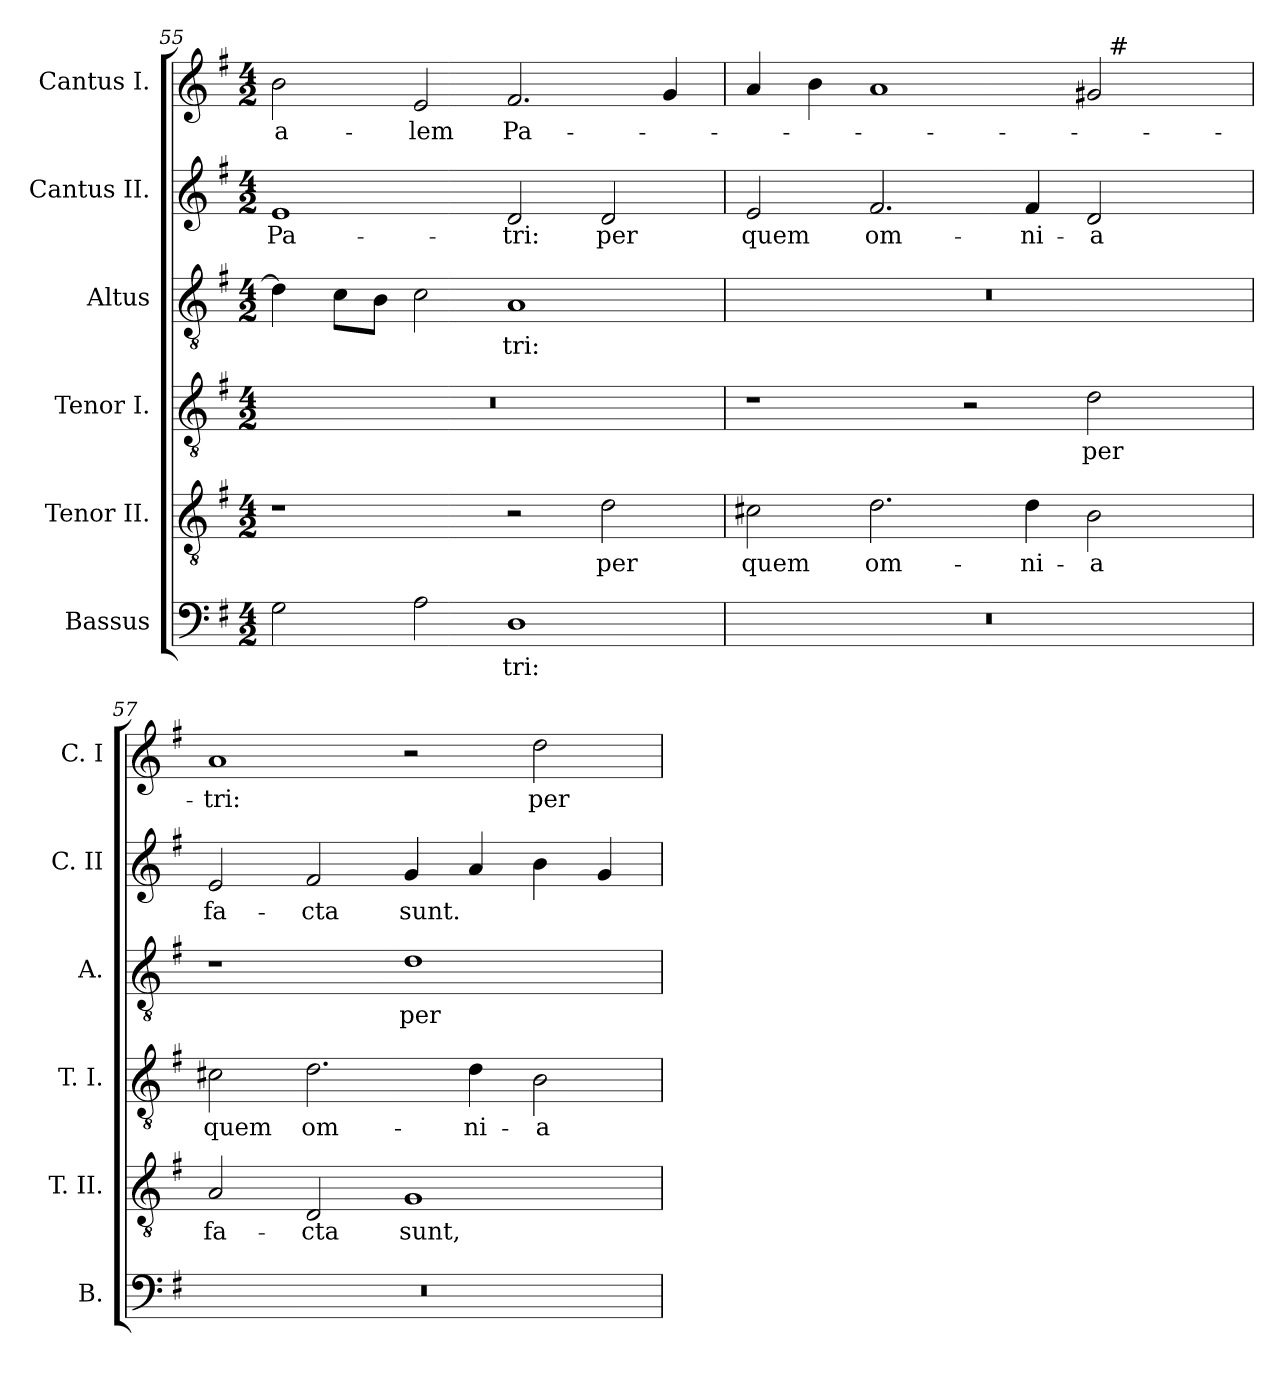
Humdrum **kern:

**kern	**text	**kern	**text	**kern	**text	**kern	**text	**kern	**text	**kern	**text
*part6	*part6	*part5	*part5	*part4	*part4	*part3	*part3	*part2	*part2	*part1	*part1
*staff6	*staff6	*staff5	*staff5	*staff4	*staff4	*staff3	*staff3	*staff2	*staff2	*staff1	*staff1
*I"Bassus	*	*I"Tenor II.	*	*I"Tenor I.	*	*I"Altus	*	*I"Cantus II.	*	*I"Cantus I.	*
*I'B.	*	*I'T. II.	*	*I'T. I.	*	*I'A.	*	*I'C. II	*	*I'C. I	*
*clefF4	*	*clefGv2	*	*clefGv2	*	*clefGv2	*	*clefG2	*	*clefG2	*
*	*	*ITrd7c12	*	*ITrd7c12	*	*ITrd7c12	*	*	*	*	*
*k[f#]	*	*k[f#]	*	*k[f#]	*	*k[f#]	*	*k[f#]	*	*k[f#]	*
*G:	*	*G:	*	*G:	*	*G:	*	*G:	*	*G:	*
*M4/2	*	*M4/2	*	*M4/2	*	*M4/2	*	*M4/2	*	*M4/2	*
=55	=55	=55	=55	=55	=55	=55	=55	=55	=55	=55	=55
!	!	!	!	!LO:N:vis=1	!	!	!	!	!	!	!
!	!	!	!	!	!	!	!	!	!LO:LY:b:color=#000000	!	!
!	!	!	!	!	!	!	!	!	!	!	!LO:LY:b:color=#000000
2Gi\	.	1r	.	0r	.	4Di\]	.	1ei	Pa-	2bi\	-a-
.	.	.	.	.	.	8Ci\L	.	.	.	.	.
.	.	.	.	.	.	8BBi\J	.	.	.	.	.
!	!	!	!	!	!	!	!	!	!	!	!LO:LY:b:color=#000000
2Ai\	.	.	.	.	.	2Ci\	.	.	.	2ei/	-lem
!	!LO:LY:b:color=#000000	!	!	!	!	!	!	!	!	!	!
!	!	!	!	!	!	!	!LO:LY:b:color=#000000	!	!	!	!
!	!	!	!	!	!	!	!	!	!LO:LY:b:color=#000000	!	!
!	!	!	!	!	!	!	!	!	!	!	!LO:LY:b:color=#000000
1Di	-tri:	2r	.	.	.	1AAi	-tri:	2di/	-tri:	2.f#i/	Pa-
!	!	!	!LO:LY:b:color=#000000	!	!	!	!	!	!	!	!
!	!	!	!	!	!	!	!	!	!LO:LY:b:color=#000000	!	!
.	.	2Di\	per	.	.	.	.	2di/	per	.	.
.	.	.	.	.	.	.	.	.	.	4gi/	.
!!LO:PB:g=z
=56	=56	=56	=56	=56	=56	=56	=56	=56	=56	=56	=56
!LO:N:vis=1	!	!	!	!	!	!	!	!	!	!	!
!	!	!	!LO:LY:b:color=#000000	!	!	!LO:N:vis=1	!	!	!	!	!
!	!	!	!	!	!	!	!	!	!LO:LY:b:color=#000000	!	!
*	*	*	*	*	*	*	*	*	*	*^	*
0r	.	2C#Xi\	quem	1r	.	0r	.	2ei/	quem	4ai/	1ryy	.
.	.	.	.	.	.	.	.	.	.	4bi\	.	.
!	!	!	!LO:LY:b:color=#000000	!	!	!	!	!	!	!	!	!
!	!	!	!	!	!	!	!	!	!LO:LY:b:color=#000000	!	!	!
.	.	2.Di\	om-	.	.	.	.	2.f#i/	om-	1ai	.	.
.	.	.	.	2r	.	.	.	.	.	.	2ryy	.
!	!	!	!LO:LY:b:color=#000000	!	!	!	!	!	!	!	!	!
!	!	!	!	!	!	!	!	!	!LO:LY:b:color=#000000	!	!	!
.	.	4Di\	-ni-	.	.	.	.	4f#i/	-ni-	.	.	.
!	!	!	!LO:LY:b:color=#000000	!	!	!	!	!	!	!	!	!
!	!	!	!	!	!LO:LY:b:color=#000000	!	!	!	!	!	!	!
!	!	!	!	!	!	!	!	!	!LO:LY:b:color=#000000	!	!	!
.	.	2BBi\	-a	2Di\	per	.	.	2di/	-a	2g#i/	32ryy	.
.	.	.	.	.	.	.	.	.	.	.	256ryy	.
!	!	!	!	!	!	!	!	!	!	!	!LO:TX:a:t=#	!
.	.	.	.	.	.	.	.	.	.	.	4ryy	.
.	.	.	.	.	.	.	.	.	.	.	8ryy	.
.	.	.	.	.	.	.	.	.	.	.	16ryy	.
.	.	.	.	.	.	.	.	.	.	.	64..ryy	.
=57	=57	=57	=57	=57	=57	=57	=57	=57	=57	=57	=57	=57
!LO:N:vis=1	!	!	!	!	!	!	!	!	!	!	!	!
*	*	*	*	*	*	*	*	*	*	*v	*v	*
*	*	*	*	*	*	*	*	*	*	*^	*
!	!	!	!LO:LY:b:color=#000000	!	!	!	!	!	!	!	!	!
*	*	*	*	*	*	*	*	*	*	*v	*v	*
*	*	*	*	*	*	*	*	*	*	*^	*
!	!	!	!	!	!LO:LY:b:color=#000000	!	!	!	!	!	!	!
*	*	*	*	*	*	*	*	*	*	*v	*v	*
*	*	*	*	*	*	*	*	*	*	*^	*
!	!	!	!	!	!	!	!	!	!LO:LY:b:color=#000000	!	!	!
*	*	*	*	*	*	*	*	*	*	*v	*v	*
*	*	*	*	*	*	*	*	*	*	*^	*
!	!	!	!	!	!	!	!	!	!	!	!	!LO:LY:b:color=#000000
*	*	*	*	*	*	*	*	*	*	*v	*v	*
0r	.	2AAi/	fa-	2C#Xi\	quem	1r	.	2ei/	fa-	1ai	-tri:
!	!	!	!LO:LY:b:color=#000000	!	!	!	!	!	!	!	!
!	!	!	!	!	!LO:LY:b:color=#000000	!	!	!	!	!	!
!	!	!	!	!	!	!	!	!	!LO:LY:b:color=#000000	!	!
.	.	2DDi/	-cta	2.Di\	om-	.	.	2f#i/	-cta	.	.
!	!	!	!LO:LY:b:color=#000000	!	!	!	!	!	!	!	!
!	!	!	!	!	!	!	!LO:LY:b:color=#000000	!	!	!	!
!	!	!	!	!	!	!	!	!	!LO:LY:b:color=#000000	!	!
.	.	1GGi	sunt,	.	.	1Di	per	4gi/	sunt.	2r	.
!	!	!	!	!	!LO:LY:b:color=#000000	!	!	!	!	!	!
.	.	.	.	4Di\	-ni-	.	.	4ai/	.	.	.
!	!	!	!	!	!LO:LY:b:color=#000000	!	!	!	!	!	!
!	!	!	!	!	!	!	!	!	!	!	!LO:LY:b:color=#000000
.	.	.	.	2BBi\	-a	.	.	4bi\	.	2ddi\	per
.	.	.	.	.	.	.	.	4gi/	.	.	.
=	=	=	=	=	=	=	=	=	=	=	=
*-	*-	*-	*-	*-	*-	*-	*-	*-	*-	*-	*-
